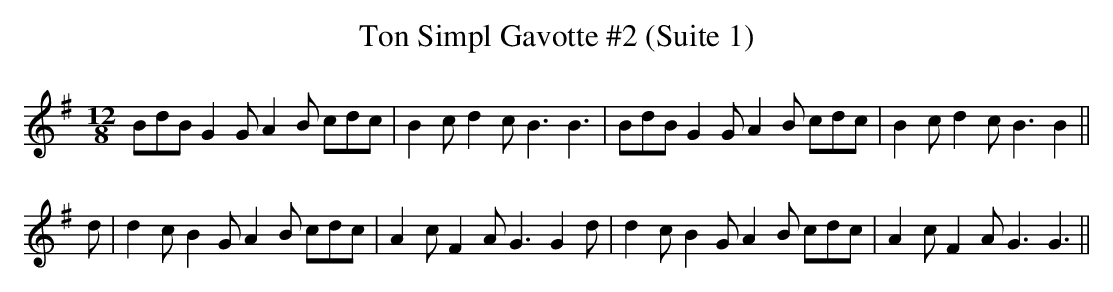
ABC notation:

X:1
T:Ton Simpl Gavotte #2 (Suite 1)
M:12/8
L:1/8
K:G
BdB G2  G A2  B cdc|B2  c d2  c B3   B3  |BdB G2  G A2  B cdc|B2  c d2
c B3   B2  ||!
d|d2  c B2  G A2  B cdc|A2  c F2  A G3   G2  d|d2  c B2  G A2  B cdc|A2
 c F2  A G3   G3  ||
